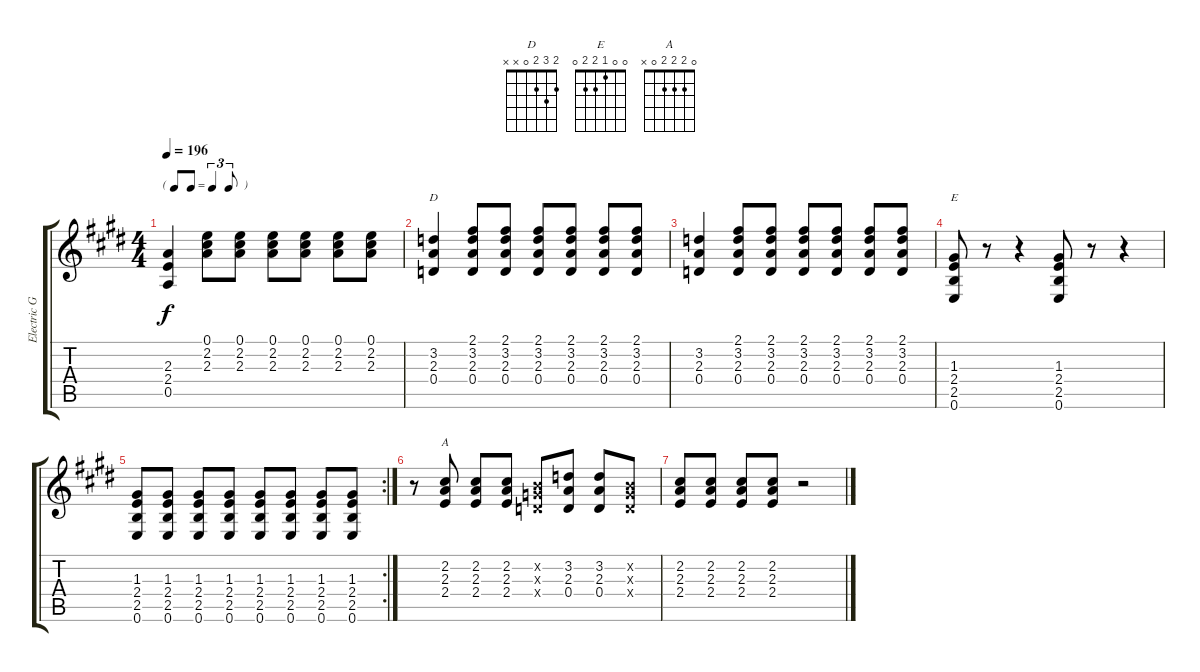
\track ("Electric Guitar" "Electric G") {instrument electricguitarjazz}
\staff {score tabs}
\tuning (E4 B3 G3 D3 A2 E2) {hide}
\chord ("D" 2 3 2 0 x x)
\chord ("E" 0 0 1 2 2 0)
\chord ("A" 0 2 2 2 0 x)
\ts (4 4)
\tf triplet8th
\tempo 196
\clef g2
\ks e
(2.3 2.4 0.5).4{dy f} (0.1 2.2 2.3).8 (0.1 2.2 2.3).8 (0.1 2.2 2.3).8 (0.1 2.2 2.3).8 (0.1 2.2 2.3).8 (0.1 2.2 2.3).8 |
(3.2 2.3 0.4).4{ch "D"} (2.1 3.2 2.3 0.4).8 (2.1 3.2 2.3 0.4).8 (2.1 3.2 2.3 0.4).8 (2.1 3.2 2.3 0.4).8 (2.1 3.2 2.3 0.4).8 (2.1 3.2 2.3 0.4).8 |
(3.2 2.3 0.4).4 (2.1 3.2 2.3 0.4).8 (2.1 3.2 2.3 0.4).8 (2.1 3.2 2.3 0.4).8 (2.1 3.2 2.3 0.4).8 (2.1 3.2 2.3 0.4).8 (2.1 3.2 2.3 0.4).8 |
(1.3 2.4 2.5 0.6).8{ch "E"} r.8 r.4 (1.3 2.4 2.5 0.6).8 r.8 r.4 |
\rc 2
(1.3 2.4 2.5 0.6).8 (1.3 2.4 2.5 0.6).8 (1.3 2.4 2.5 0.6).8 (1.3 2.4 2.5 0.6).8 (1.3 2.4 2.5 0.6).8 (1.3 2.4 2.5 0.6).8 (1.3 2.4 2.5 0.6).8 (1.3 2.4 2.5 0.6).8 |
r.8 (2.2 2.3 2.4).8{ch "A"} (2.2 2.3 2.4).8 (2.2 2.3 2.4).8 (0.2{x} 0.3{x} 0.4{x}).8 (3.2 2.3 0.4).8 (3.2 2.3 0.4).8 (0.2{x} 0.3{x} 0.4{x}).8 |
(2.2 2.3 2.4).8 (2.2 2.3 2.4).8 (2.2 2.3 2.4).8 (2.2 2.3 2.4).8 r.2
